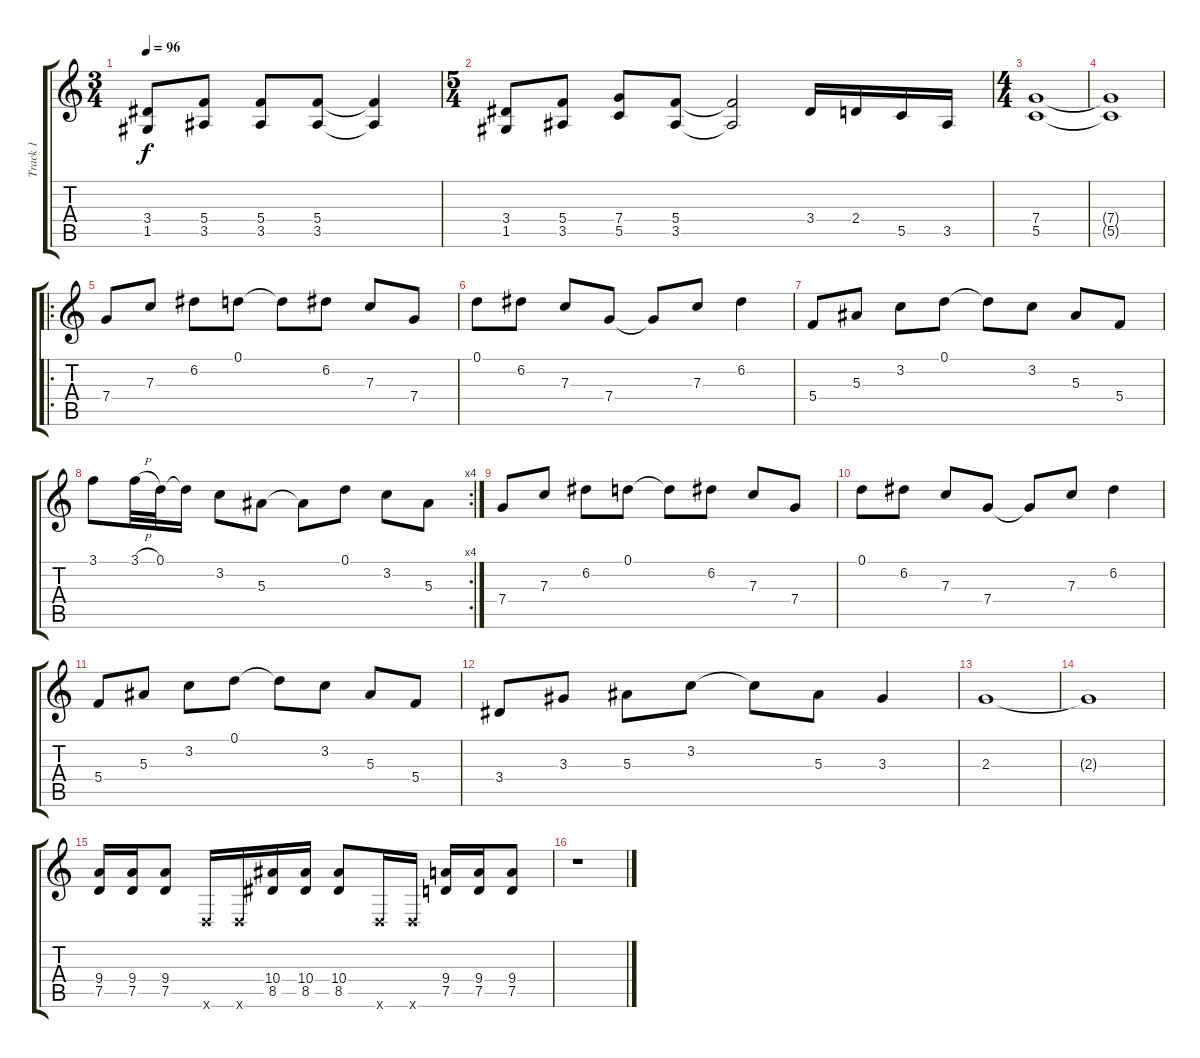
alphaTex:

\track ("Track 1" "Track 1") {instrument distortionguitar}
\staff {score tabs}
\tuning (D4 A3 F3 C3 G2 D2) {hide}
\ts (3 4)
\tempo 96
\clef g2
\ks c
(3.4 1.5).8{dy f} (5.4 3.5).8 (5.4 3.5).8 (5.4 3.5).8 (5.4{t} 3.5{t}).4 |
\ts (5 4)
(3.4 1.5).8 (5.4 3.5).8 (7.4 5.5).8 (5.4 3.5).8 (5.4{t} 3.5{t}).2 3.4.16 2.4.16 5.5.16 3.5.16 |
\ts (4 4)
(7.4 5.5).1 |
(7.4{t} 5.5{t}).1 |
\ro
7.4.8 7.3.8 6.2.8 0.1.8 0.1{t}.8 6.2.8 7.3.8 7.4.8 |
0.1.8 6.2.8 7.3.8 7.4.8 7.4{t}.8 7.3.8 6.2.4 |
5.4.8 5.3.8 3.2.8 0.1.8 0.1{t}.8 3.2.8 5.3.8 5.4.8 |
\rc 4
3.1.8 3.1{h}.32 0.1.32 0.1{t}.16 3.2.8 5.3.8 5.3{t}.8 0.1.8 3.2.8 5.3.8 |
7.4.8 7.3.8 6.2.8 0.1.8 0.1{t}.8 6.2.8 7.3.8 7.4.8 |
0.1.8 6.2.8 7.3.8 7.4.8 7.4{t}.8 7.3.8 6.2.4 |
5.4.8 5.3.8 3.2.8 0.1.8 0.1{t}.8 3.2.8 5.3.8 5.4.8 |
3.4.8 3.3.8 5.3.8 3.2.8 3.2{t}.8 5.3.8 3.3.4 |
2.3.1 |
2.3{t}.1 |
(9.4 7.5).16 (9.4 7.5).16 (9.4 7.5).8 0.6{x}.16 0.6{x}.16 (10.4 8.5).16 (10.4 8.5).16 (10.4 8.5).8 0.6{x}.16 0.6{x}.16 (9.4 7.5).16 (9.4 7.5).16 (9.4 7.5).8 |
r.1
